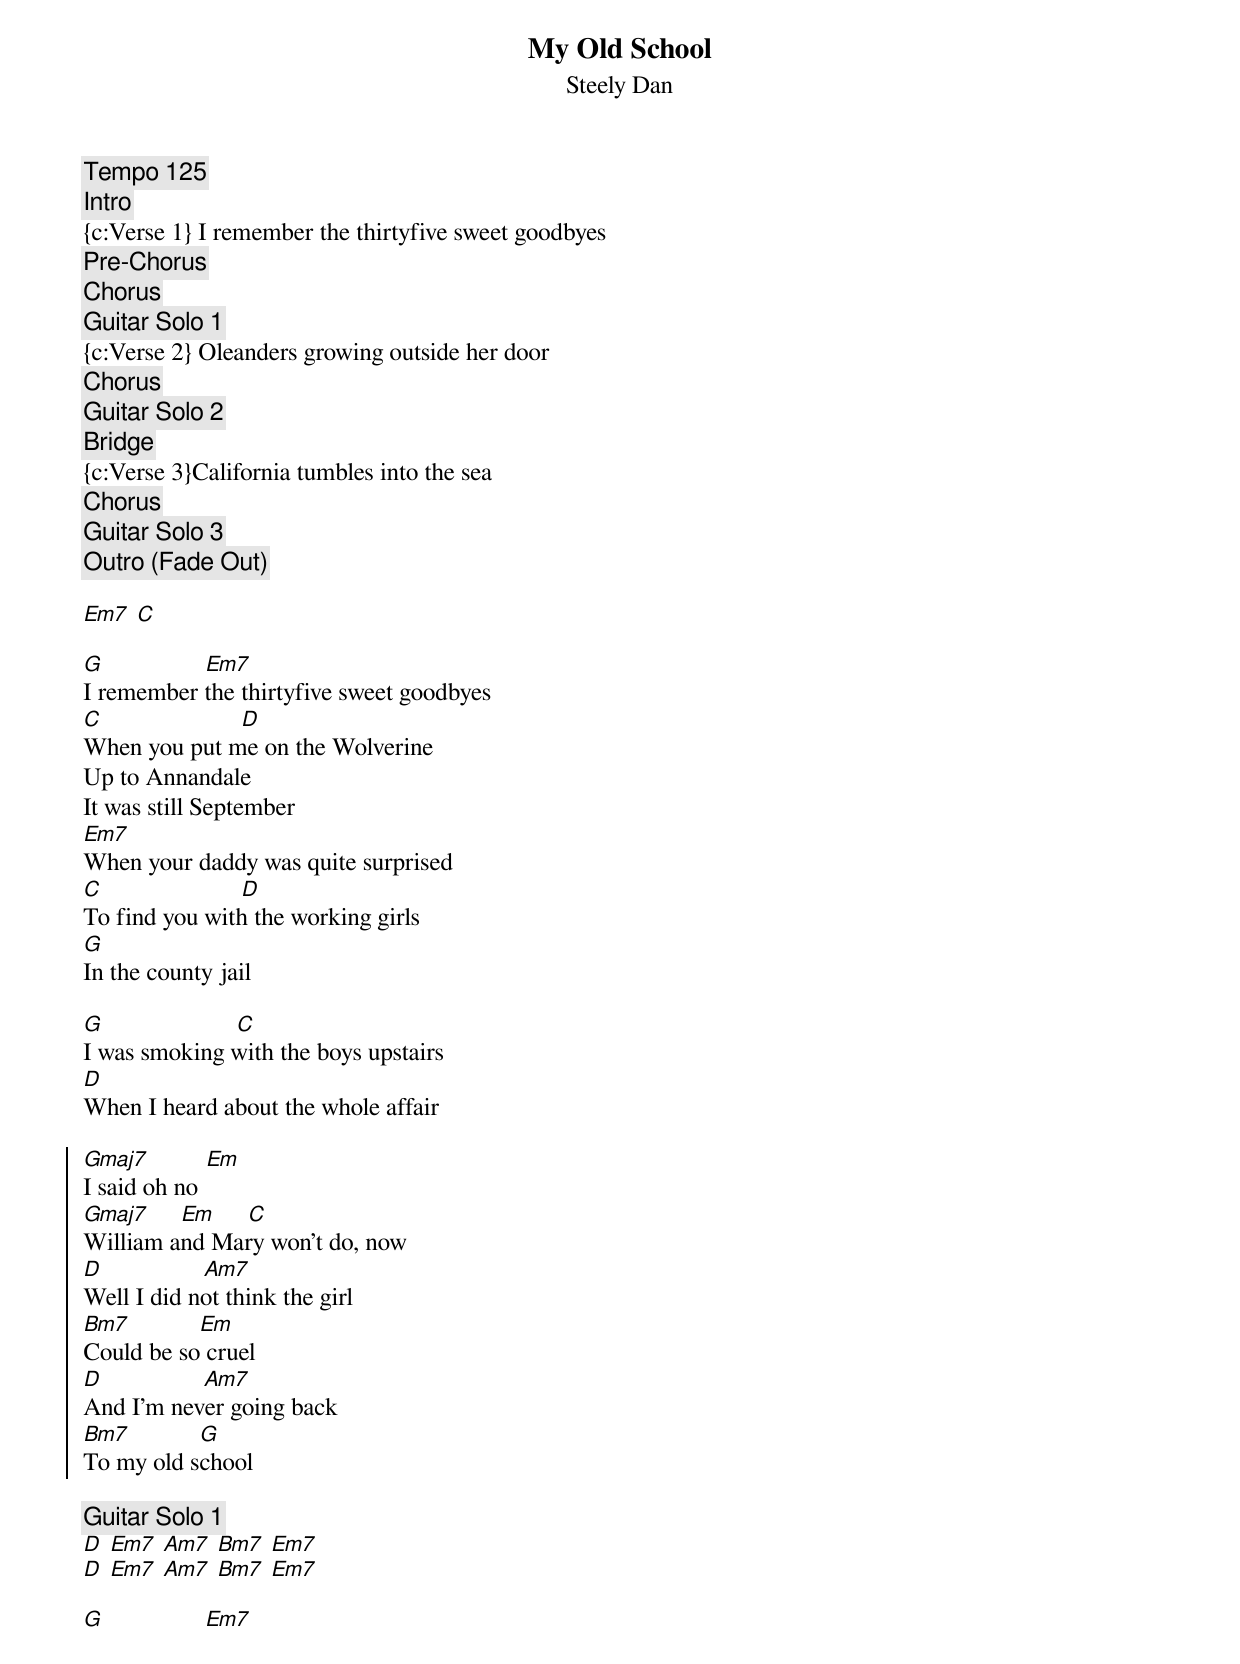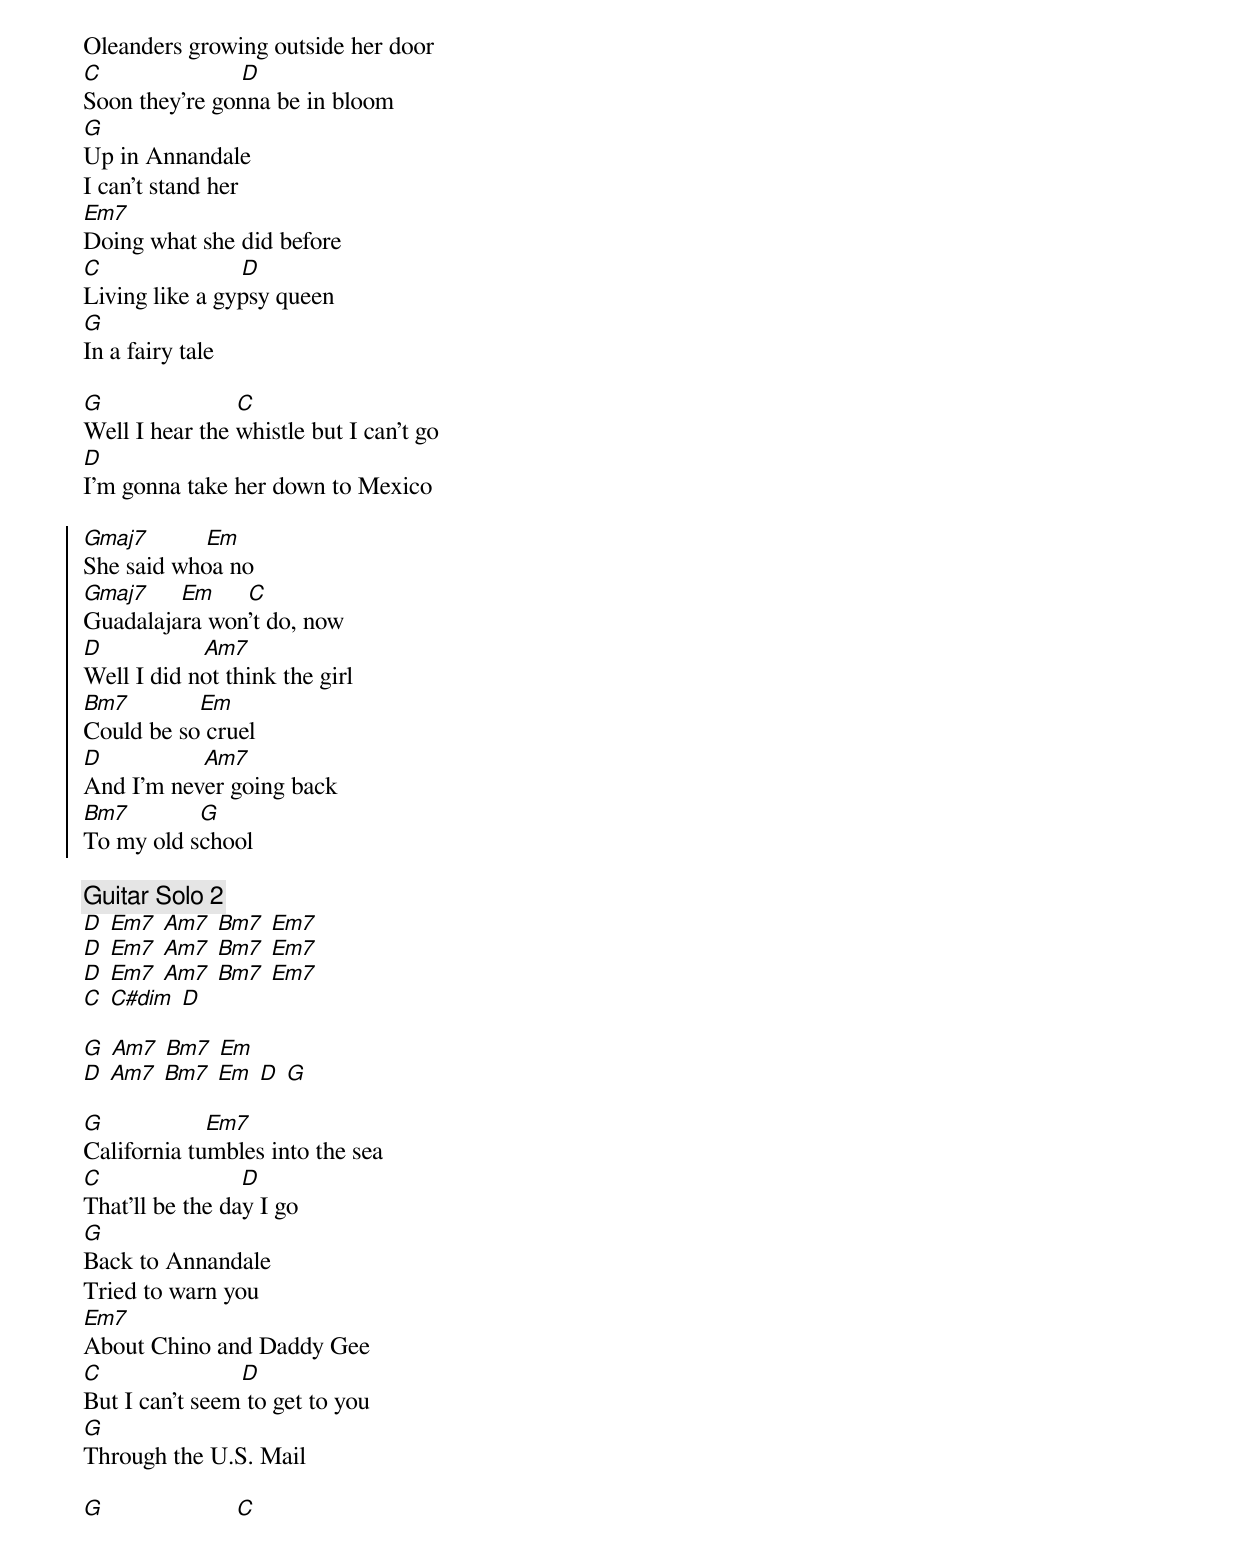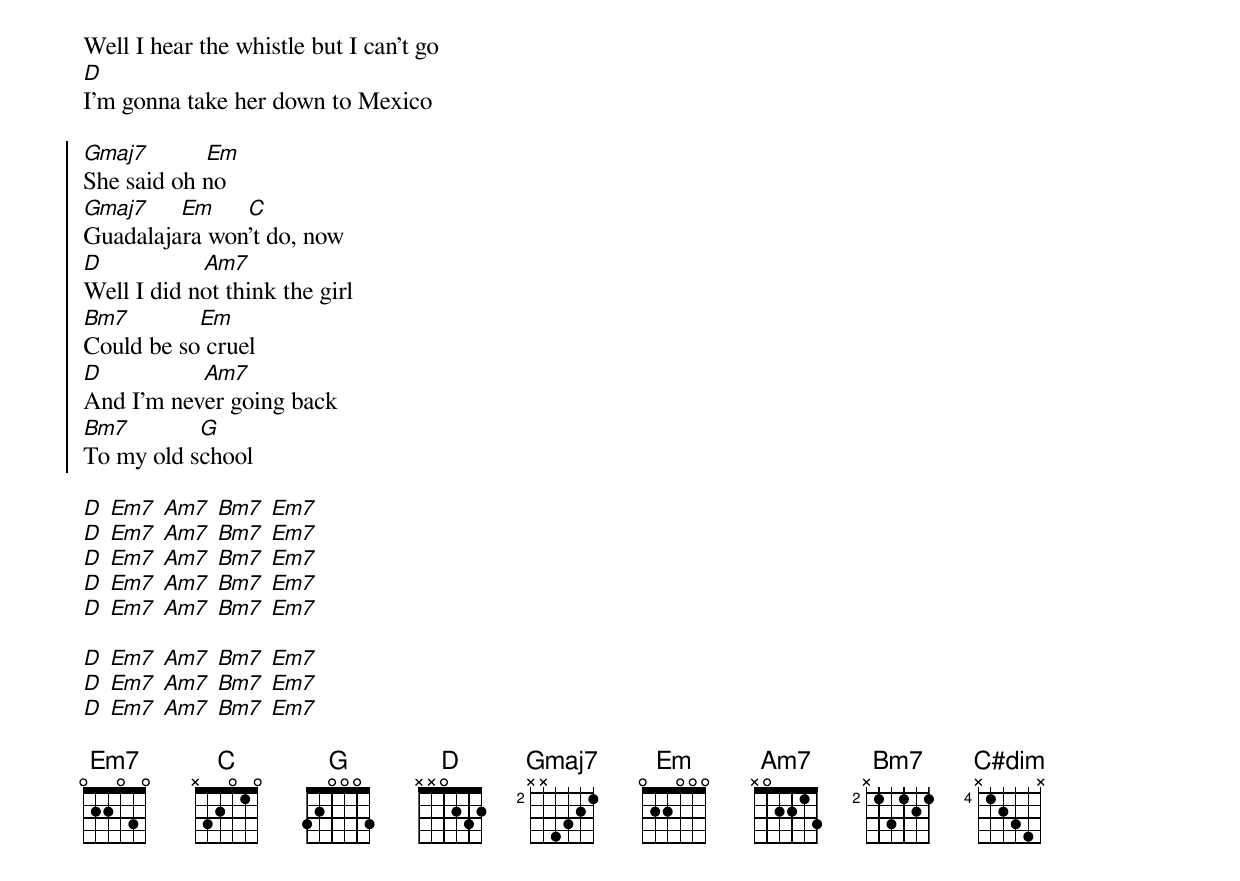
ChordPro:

{t: My Old School}
{st: Steely Dan}
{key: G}
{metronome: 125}
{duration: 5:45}

{c:Tempo 125}
{c:Intro}
{c:Verse 1} I remember the thirtyfive sweet goodbyes
{c:Pre-Chorus}
{c:Chorus}
{c:Guitar Solo 1}
{c:Verse 2} Oleanders growing outside her door
{c:Chorus}
{c:Guitar Solo 2}
{c:Bridge}
{c:Verse 3}California tumbles into the sea
{c:Chorus}
{c:Guitar Solo 3}
{c:Outro (Fade Out)}

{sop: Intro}
[Em7] [C]
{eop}

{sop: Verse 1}
[G]                [Em7]
I remember the thirtyfive sweet goodbyes
[C]                      [D]
When you put me on the Wolverine
Up to Annandale
It was still September
[Em7]
When your daddy was quite surprised
[C]                      [D]
To find you with the working girls
[G]
In the county jail
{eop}

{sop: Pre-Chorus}
[G]                     [C]
I was smoking with the boys upstairs
[D]
When I heard about the whole affair
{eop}

{soc}
[Gmaj7]         [Em]
I said oh no
[Gmaj7]     [Em]     [C]
William and Mary won't do, now
[D]                [Am7]
Well I did not think the girl
[Bm7]           [Em]
Could be so cruel
[D]                [Am7]
And I'm never going back
[Bm7]           [G]
To my old school
{eoc}

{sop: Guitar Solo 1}
{c:Guitar Solo 1}
[D] [Em7] [Am7] [Bm7] [Em7]
[D] [Em7] [Am7] [Bm7] [Em7]
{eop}

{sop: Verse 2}
[G]                [Em7]
Oleanders growing outside her door
[C]                      [D]
Soon they're gonna be in bloom
[G]
Up in Annandale
I can't stand her
[Em7]
Doing what she did before
[C]                      [D]
Living like a gypsy queen
[G]
In a fairy tale
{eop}

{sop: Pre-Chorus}
[G]                     [C]
Well I hear the whistle but I can't go
[D]
I'm gonna take her down to Mexico
{eoc}

{soc}
[Gmaj7]         [Em]
She said whoa no
[Gmaj7]     [Em]     [C]
Guadalajara won't do, now
[D]                [Am7]
Well I did not think the girl
[Bm7]           [Em]
Could be so cruel
[D]                [Am7]
And I'm never going back
[Bm7]           [G]
To my old school
{eoc}

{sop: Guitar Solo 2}
{c:Guitar Solo 2}
[D] [Em7] [Am7] [Bm7] [Em7]
[D] [Em7] [Am7] [Bm7] [Em7]
[D] [Em7] [Am7] [Bm7] [Em7]
[C] [C#dim] [D]
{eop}

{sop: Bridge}
[G] [Am7] [Bm7] [Em]
[D] [Am7] [Bm7] [Em] [D] [G]
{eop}

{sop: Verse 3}
[G]                [Em7]
California tumbles into the sea
[C]                      [D]
That'll be the day I go
[G]
Back to Annandale
Tried to warn you
[Em7]
About Chino and Daddy Gee
[C]                      [D]
But I can't seem to get to you
[G]
Through the U.S. Mail
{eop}

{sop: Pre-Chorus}
[G]                     [C]
Well I hear the whistle but I can't go
[D]
I'm gonna take her down to Mexico
{eoc}

{soc}
[Gmaj7]         [Em]
She said oh no
[Gmaj7]     [Em]     [C]
Guadalajara won't do, now
[D]                [Am7]
Well I did not think the girl
[Bm7]           [Em]
Could be so cruel
[D]                [Am7]
And I'm never going back
[Bm7]           [G]
To my old school
{eoc}

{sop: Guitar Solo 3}
[D] [Em7] [Am7] [Bm7] [Em7]
[D] [Em7] [Am7] [Bm7] [Em7]
[D] [Em7] [Am7] [Bm7] [Em7]
[D] [Em7] [Am7] [Bm7] [Em7]
[D] [Em7] [Am7] [Bm7] [Em7]
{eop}

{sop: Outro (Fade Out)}
[D] [Em7] [Am7] [Bm7] [Em7]
[D] [Em7] [Am7] [Bm7] [Em7]
[D] [Em7] [Am7] [Bm7] [Em7]
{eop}

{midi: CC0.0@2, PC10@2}
